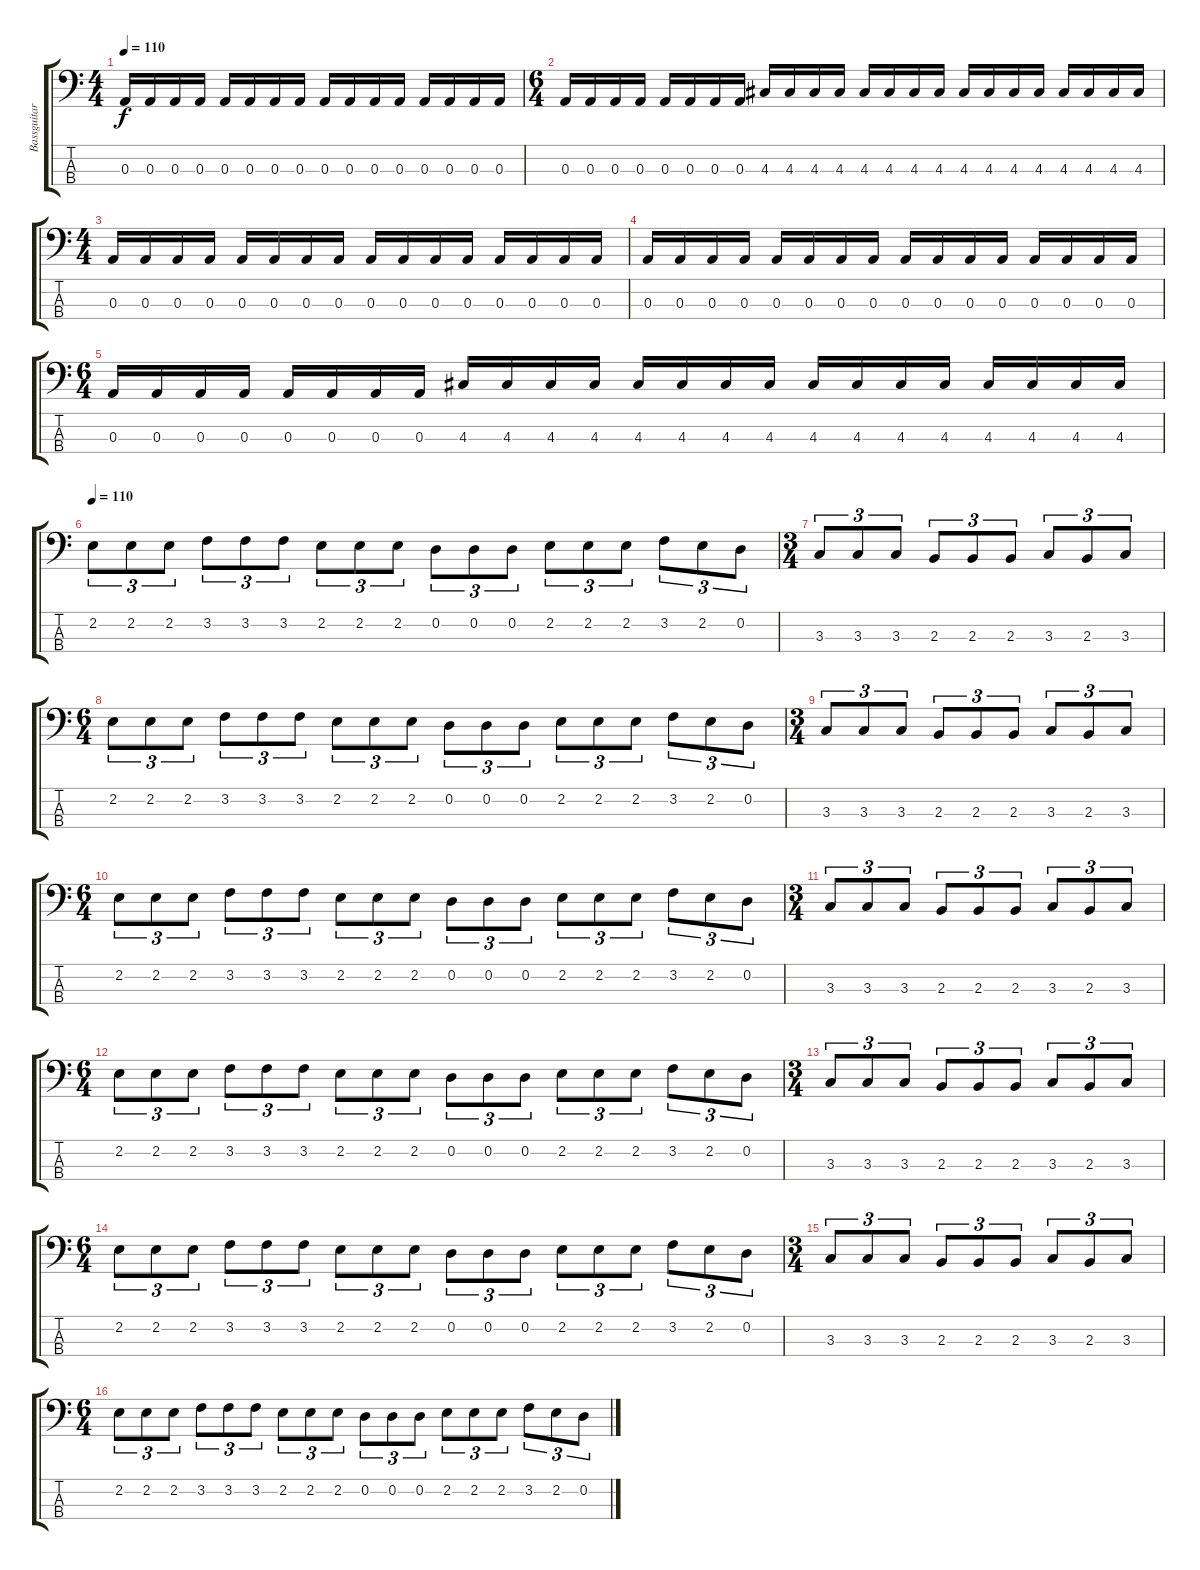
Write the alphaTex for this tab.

\track ("Bassguitar" "Bassguitar") {instrument electricbassfinger}
\staff {score tabs}
\tuning (G2 D2 A1 E1) {hide}
\ts (4 4)
\tempo 110
\clef f4
\ks c
0.3.16{dy f} 0.3.16 0.3.16 0.3.16 0.3.16 0.3.16 0.3.16 0.3.16 0.3.16 0.3.16 0.3.16 0.3.16 0.3.16 0.3.16 0.3.16 0.3.16 |
\ts (6 4)
0.3.16 0.3.16 0.3.16 0.3.16 0.3.16 0.3.16 0.3.16 0.3.16 4.3.16 4.3.16 4.3.16 4.3.16 4.3.16 4.3.16 4.3.16 4.3.16 4.3.16 4.3.16 4.3.16 4.3.16 4.3.16 4.3.16 4.3.16 4.3.16 |
\ts (4 4)
0.3.16 0.3.16 0.3.16 0.3.16 0.3.16 0.3.16 0.3.16 0.3.16 0.3.16 0.3.16 0.3.16 0.3.16 0.3.16 0.3.16 0.3.16 0.3.16 |
0.3.16 0.3.16 0.3.16 0.3.16 0.3.16 0.3.16 0.3.16 0.3.16 0.3.16 0.3.16 0.3.16 0.3.16 0.3.16 0.3.16 0.3.16 0.3.16 |
\ts (6 4)
0.3.16 0.3.16 0.3.16 0.3.16 0.3.16 0.3.16 0.3.16 0.3.16 4.3.16 4.3.16 4.3.16 4.3.16 4.3.16 4.3.16 4.3.16 4.3.16 4.3.16 4.3.16 4.3.16 4.3.16 4.3.16 4.3.16 4.3.16 4.3.16 |
\tempo 110
2.2.8{tu (3 2)} 2.2.8{tu (3 2)} 2.2.8{tu (3 2)} 3.2.8{tu (3 2)} 3.2.8{tu (3 2)} 3.2.8{tu (3 2)} 2.2.8{tu (3 2)} 2.2.8{tu (3 2)} 2.2.8{tu (3 2)} 0.2.8{tu (3 2)} 0.2.8{tu (3 2)} 0.2.8{tu (3 2)} 2.2.8{tu (3 2)} 2.2.8{tu (3 2)} 2.2.8{tu (3 2)} 3.2.8{tu (3 2)} 2.2.8{tu (3 2)} 0.2.8{tu (3 2)} |
\ts (3 4)
3.3.8{tu (3 2)} 3.3.8{tu (3 2)} 3.3.8{tu (3 2)} 2.3.8{tu (3 2)} 2.3.8{tu (3 2)} 2.3.8{tu (3 2)} 3.3.8{tu (3 2)} 2.3.8{tu (3 2)} 3.3.8{tu (3 2)} |
\ts (6 4)
2.2.8{tu (3 2)} 2.2.8{tu (3 2)} 2.2.8{tu (3 2)} 3.2.8{tu (3 2)} 3.2.8{tu (3 2)} 3.2.8{tu (3 2)} 2.2.8{tu (3 2)} 2.2.8{tu (3 2)} 2.2.8{tu (3 2)} 0.2.8{tu (3 2)} 0.2.8{tu (3 2)} 0.2.8{tu (3 2)} 2.2.8{tu (3 2)} 2.2.8{tu (3 2)} 2.2.8{tu (3 2)} 3.2.8{tu (3 2)} 2.2.8{tu (3 2)} 0.2.8{tu (3 2)} |
\ts (3 4)
3.3.8{tu (3 2)} 3.3.8{tu (3 2)} 3.3.8{tu (3 2)} 2.3.8{tu (3 2)} 2.3.8{tu (3 2)} 2.3.8{tu (3 2)} 3.3.8{tu (3 2)} 2.3.8{tu (3 2)} 3.3.8{tu (3 2)} |
\ts (6 4)
2.2.8{tu (3 2)} 2.2.8{tu (3 2)} 2.2.8{tu (3 2)} 3.2.8{tu (3 2)} 3.2.8{tu (3 2)} 3.2.8{tu (3 2)} 2.2.8{tu (3 2)} 2.2.8{tu (3 2)} 2.2.8{tu (3 2)} 0.2.8{tu (3 2)} 0.2.8{tu (3 2)} 0.2.8{tu (3 2)} 2.2.8{tu (3 2)} 2.2.8{tu (3 2)} 2.2.8{tu (3 2)} 3.2.8{tu (3 2)} 2.2.8{tu (3 2)} 0.2.8{tu (3 2)} |
\ts (3 4)
3.3.8{tu (3 2)} 3.3.8{tu (3 2)} 3.3.8{tu (3 2)} 2.3.8{tu (3 2)} 2.3.8{tu (3 2)} 2.3.8{tu (3 2)} 3.3.8{tu (3 2)} 2.3.8{tu (3 2)} 3.3.8{tu (3 2)} |
\ts (6 4)
2.2.8{tu (3 2)} 2.2.8{tu (3 2)} 2.2.8{tu (3 2)} 3.2.8{tu (3 2)} 3.2.8{tu (3 2)} 3.2.8{tu (3 2)} 2.2.8{tu (3 2)} 2.2.8{tu (3 2)} 2.2.8{tu (3 2)} 0.2.8{tu (3 2)} 0.2.8{tu (3 2)} 0.2.8{tu (3 2)} 2.2.8{tu (3 2)} 2.2.8{tu (3 2)} 2.2.8{tu (3 2)} 3.2.8{tu (3 2)} 2.2.8{tu (3 2)} 0.2.8{tu (3 2)} |
\ts (3 4)
3.3.8{tu (3 2)} 3.3.8{tu (3 2)} 3.3.8{tu (3 2)} 2.3.8{tu (3 2)} 2.3.8{tu (3 2)} 2.3.8{tu (3 2)} 3.3.8{tu (3 2)} 2.3.8{tu (3 2)} 3.3.8{tu (3 2)} |
\ts (6 4)
2.2.8{tu (3 2)} 2.2.8{tu (3 2)} 2.2.8{tu (3 2)} 3.2.8{tu (3 2)} 3.2.8{tu (3 2)} 3.2.8{tu (3 2)} 2.2.8{tu (3 2)} 2.2.8{tu (3 2)} 2.2.8{tu (3 2)} 0.2.8{tu (3 2)} 0.2.8{tu (3 2)} 0.2.8{tu (3 2)} 2.2.8{tu (3 2)} 2.2.8{tu (3 2)} 2.2.8{tu (3 2)} 3.2.8{tu (3 2)} 2.2.8{tu (3 2)} 0.2.8{tu (3 2)} |
\ts (3 4)
3.3.8{tu (3 2)} 3.3.8{tu (3 2)} 3.3.8{tu (3 2)} 2.3.8{tu (3 2)} 2.3.8{tu (3 2)} 2.3.8{tu (3 2)} 3.3.8{tu (3 2)} 2.3.8{tu (3 2)} 3.3.8{tu (3 2)} |
\ts (6 4)
2.2.8{tu (3 2)} 2.2.8{tu (3 2)} 2.2.8{tu (3 2)} 3.2.8{tu (3 2)} 3.2.8{tu (3 2)} 3.2.8{tu (3 2)} 2.2.8{tu (3 2)} 2.2.8{tu (3 2)} 2.2.8{tu (3 2)} 0.2.8{tu (3 2)} 0.2.8{tu (3 2)} 0.2.8{tu (3 2)} 2.2.8{tu (3 2)} 2.2.8{tu (3 2)} 2.2.8{tu (3 2)} 3.2.8{tu (3 2)} 2.2.8{tu (3 2)} 0.2.8{tu (3 2)}
